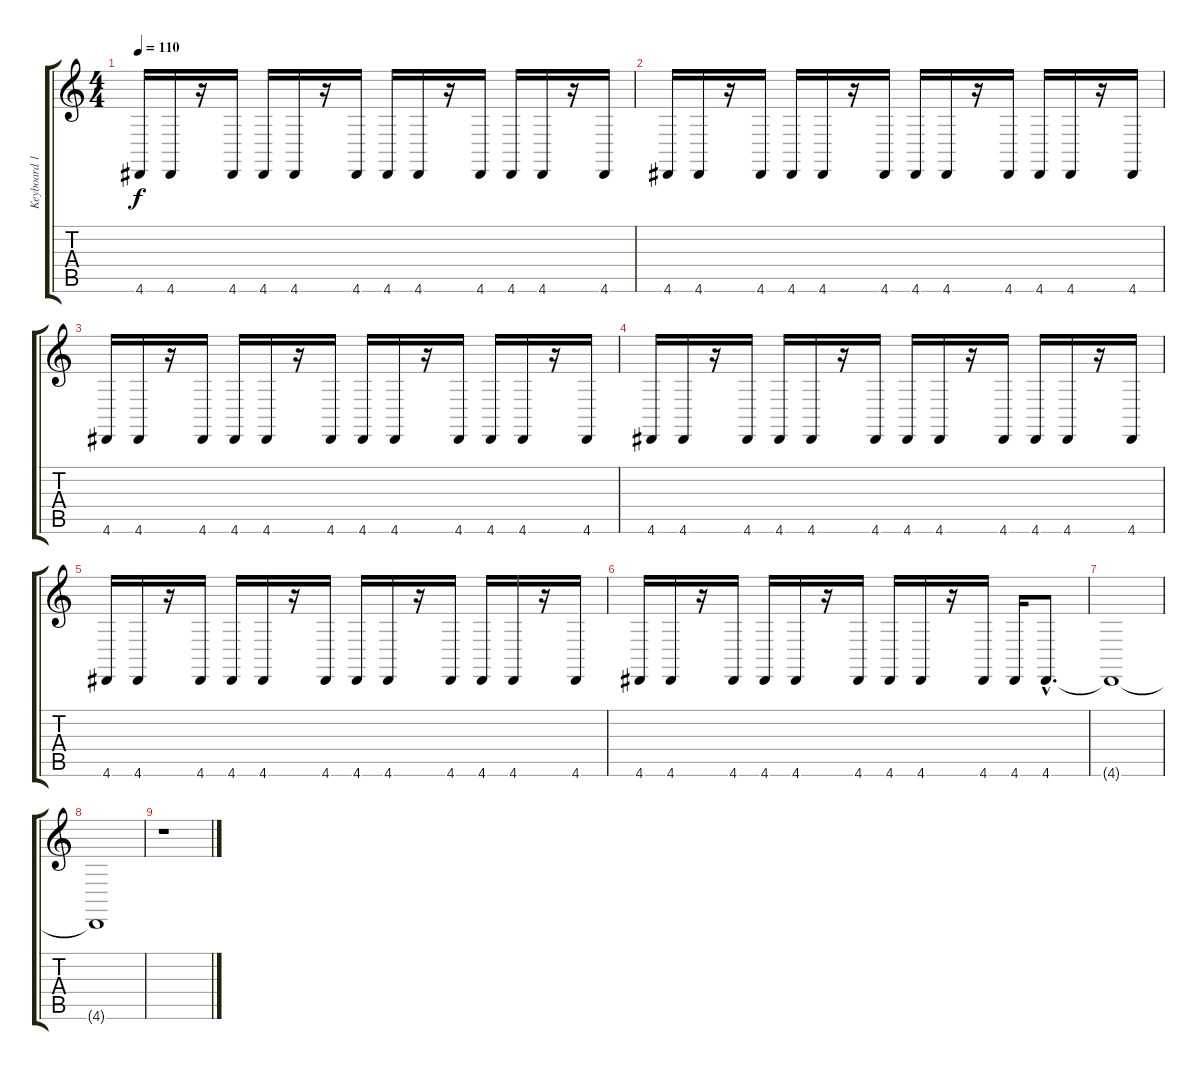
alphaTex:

\track ("Keyboard 1" "Keyboard 1") {instrument lead1square}
\staff {score tabs}
\tuning (B3 Gb3 D3 A2 E2 B1) {hide}
\ts (4 4)
\tempo 110
\clef g2
\ks c
4.6.16{dy f volume 7 instrument lead1square} 4.6.16 r.16 4.6.16 4.6.16 4.6.16 r.16 4.6.16 4.6.16 4.6.16 r.16 4.6.16 4.6.16 4.6.16 r.16 4.6.16 |
4.6.16{volume 7 instrument lead1square} 4.6.16 r.16 4.6.16 4.6.16 4.6.16 r.16 4.6.16 4.6.16 4.6.16 r.16 4.6.16 4.6.16 4.6.16 r.16 4.6.16 |
4.6.16{volume 7 instrument lead1square} 4.6.16 r.16 4.6.16 4.6.16 4.6.16 r.16 4.6.16 4.6.16 4.6.16 r.16 4.6.16 4.6.16 4.6.16 r.16 4.6.16 |
4.6.16{volume 7 instrument lead1square} 4.6.16 r.16 4.6.16 4.6.16 4.6.16 r.16 4.6.16 4.6.16 4.6.16 r.16 4.6.16 4.6.16 4.6.16 r.16 4.6.16 |
4.6.16{volume 7 instrument lead1square} 4.6.16 r.16 4.6.16 4.6.16 4.6.16 r.16 4.6.16 4.6.16 4.6.16 r.16 4.6.16 4.6.16 4.6.16 r.16 4.6.16 |
4.6.16{volume 7 instrument lead1square} 4.6.16 r.16 4.6.16 4.6.16 4.6.16 r.16 4.6.16 4.6.16 4.6.16 r.16 4.6.16 4.6.16 4.6{hac}.8{d} |
4.6{t}.1{volume 9} |
4.6{t}.1{volume 8} |
r.1
